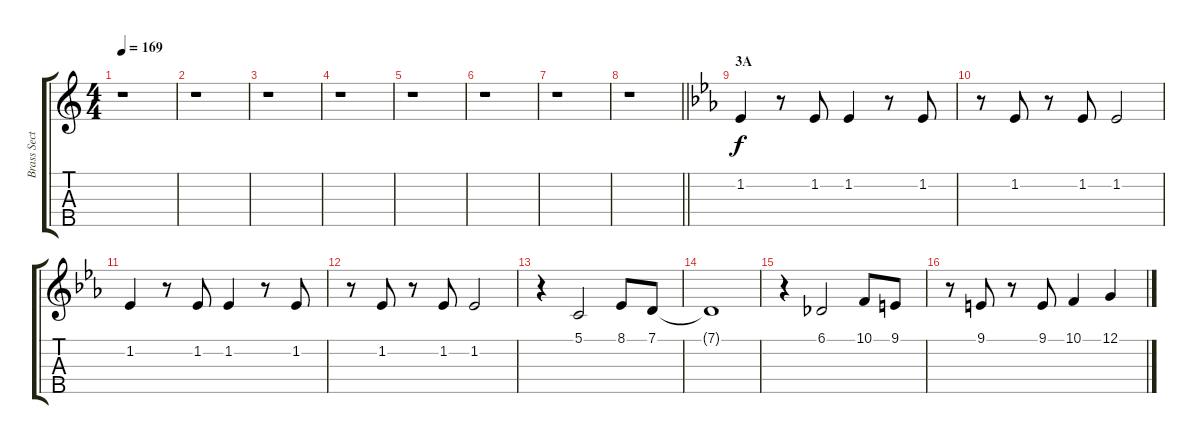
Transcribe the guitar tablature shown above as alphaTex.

\track ("Brass Section II" "Brass Sect") {instrument brasssection}
\staff {score tabs}
\tuning (G3 D3 A2 E2 B1) {hide}
\ts (4 4)
\tempo 169
\clef g2
\ks c
r.1{dy f} |
r.1 |
r.1 |
r.1 |
r.1 |
r.1 |
r.1 |
\barLineRight lightlight
r.1 |
\section ("" "3A")
\ks eb
1.2.4{ot 8vb} r.8{ot 8vb} 1.2.8{ot 8vb} 1.2.4{ot 8vb} r.8{ot 8vb} 1.2.8{ot 8vb} |
r.8{ot 8vb} 1.2.8{ot 8vb} r.8{ot 8vb} 1.2.8{ot 8vb} 1.2.2{ot 8vb} |
1.2.4{ot 8vb} r.8{ot 8vb} 1.2.8{ot 8vb} 1.2.4{ot 8vb} r.8{ot 8vb} 1.2.8{ot 8vb} |
r.8{ot 8vb} 1.2.8{ot 8vb} r.8{ot 8vb} 1.2.8{ot 8vb} 1.2.2{ot 8vb} |
r.4 5.1.2 8.1.8 7.1.8 |
7.1{t}.1 |
r.4 6.1.2 10.1.8 9.1.8 |
r.8 9.1.8 r.8 9.1.8 10.1.4 12.1.4
